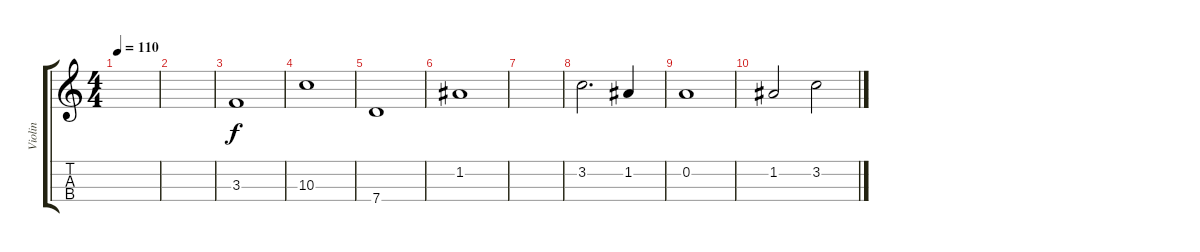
\track ("Violin" "Violin") {instrument violin}
\staff {score tabs}
\tuning (E5 A4 D4 G3) {hide}
\ts (4 4)
\tempo 110
\clef g2
\ks c
|
|
3.3.1 |
10.3.1 |
7.4.1 |
1.2.1 |
|
3.2.2{d} 1.2.4 |
0.2.1 |
1.2.2 3.2.2
